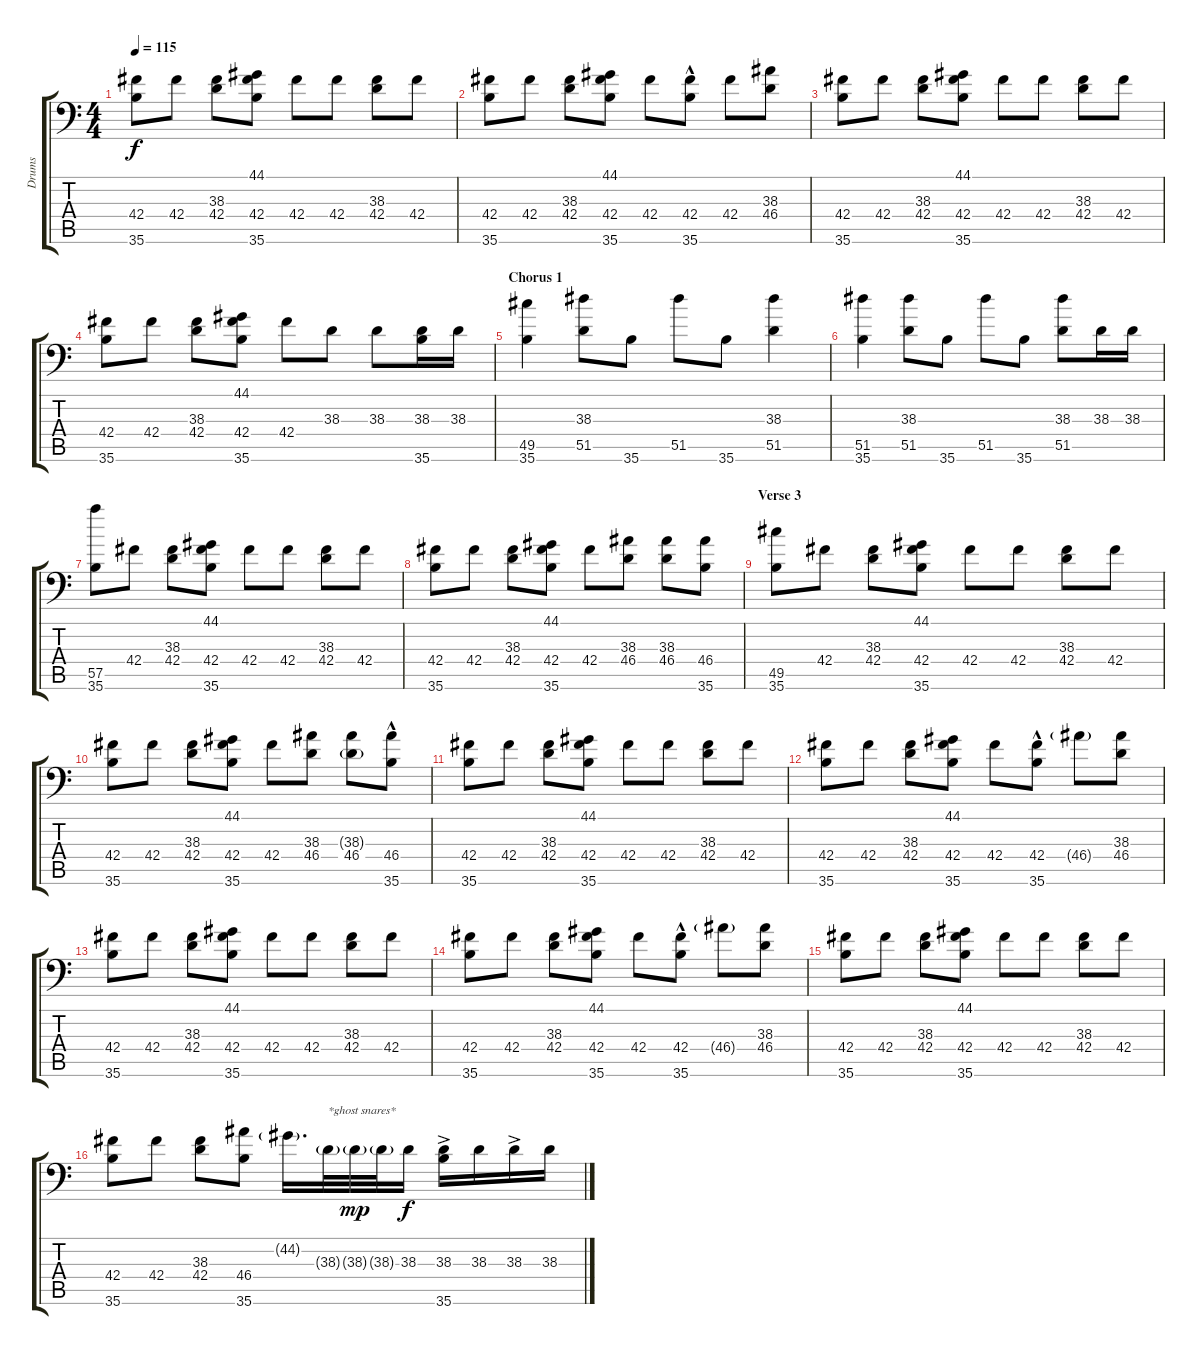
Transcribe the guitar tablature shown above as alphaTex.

\track ("Drums" "Drums") {instrument acousticgrandpiano}
\staff {score tabs}
\tuning (C-1 C-1 C-1 C-1 C-1 C-1) {hide}
\ts (4 4)
\tempo 115
\clef f4
\ks c
(42.4 35.6).8{dy f} 42.4.8 (38.3 42.4).8 (44.1 42.4 35.6).8 42.4.8 42.4.8 (38.3 42.4).8 42.4.8 |
(42.4 35.6).8 42.4.8 (38.3 42.4).8 (44.1 42.4 35.6).8 42.4.8 (42.4 35.6{hac}).8 42.4.8 (38.3 46.4).8 |
(42.4 35.6).8 42.4.8 (38.3 42.4).8 (44.1 42.4 35.6).8 42.4.8 42.4.8 (38.3 42.4).8 42.4.8 |
(42.4 35.6).8 42.4.8 (38.3 42.4).8 (44.1 42.4 35.6).8 42.4.8 38.3.8 38.3.8 (38.3 35.6).16 38.3.16 |
\section ("" "Chorus 1")
(49.5 35.6).4 (38.3 51.5).8 35.6.8 51.5.8 35.6.8 (38.3 51.5).4 |
(51.5 35.6).4 (38.3 51.5).8 35.6.8 51.5.8 35.6.8 (38.3 51.5).8 38.3.16 38.3.16 |
(57.5 35.6).8 42.4.8 (38.3 42.4).8 (44.1 42.4 35.6).8 42.4.8 42.4.8 (38.3 42.4).8 42.4.8 |
(42.4 35.6).8 42.4.8 (38.3 42.4).8 (44.1 42.4 35.6).8 42.4.8 (38.3 46.4).8 (38.3 46.4).8 (46.4 35.6).8 |
\section ("" "Verse 3")
(49.5 35.6).8 42.4.8 (38.3 42.4).8 (44.1 42.4 35.6).8 42.4.8 42.4.8 (38.3 42.4).8 42.4.8 |
(42.4 35.6).8 42.4.8 (38.3 42.4).8 (44.1 42.4 35.6).8 42.4.8 (38.3 46.4).8 (38.3{g} 46.4).8 (46.4 35.6{hac}).8 |
(42.4 35.6).8 42.4.8 (38.3 42.4).8 (44.1 42.4 35.6).8 42.4.8 42.4.8 (38.3 42.4).8 42.4.8 |
(42.4 35.6).8 42.4.8 (38.3 42.4).8 (44.1 42.4 35.6).8 42.4.8 (42.4 35.6{hac}).8 46.4{g}.8 (38.3 46.4).8 |
(42.4 35.6).8 42.4.8 (38.3 42.4).8 (44.1 42.4 35.6).8 42.4.8 42.4.8 (38.3 42.4).8 42.4.8 |
(42.4 35.6).8 42.4.8 (38.3 42.4).8 (44.1 42.4 35.6).8 42.4.8 (42.4 35.6{hac}).8 46.4{g}.8 (38.3 46.4).8 |
(42.4 35.6).8 42.4.8 (38.3 42.4).8 (44.1 42.4 35.6).8 42.4.8 42.4.8 (38.3 42.4).8 42.4.8 |
(42.4 35.6).8 42.4.8 (38.3 42.4).8 (46.4 35.6).8 44.2{g}.16{d} 38.3{g}.32{txt "*ghost snares*"} 38.3{g}.32{dy mp} 38.3{g}.32 38.3.16{dy f} (38.3{ac} 35.6).16 38.3.16 38.3{ac}.16 38.3.16
